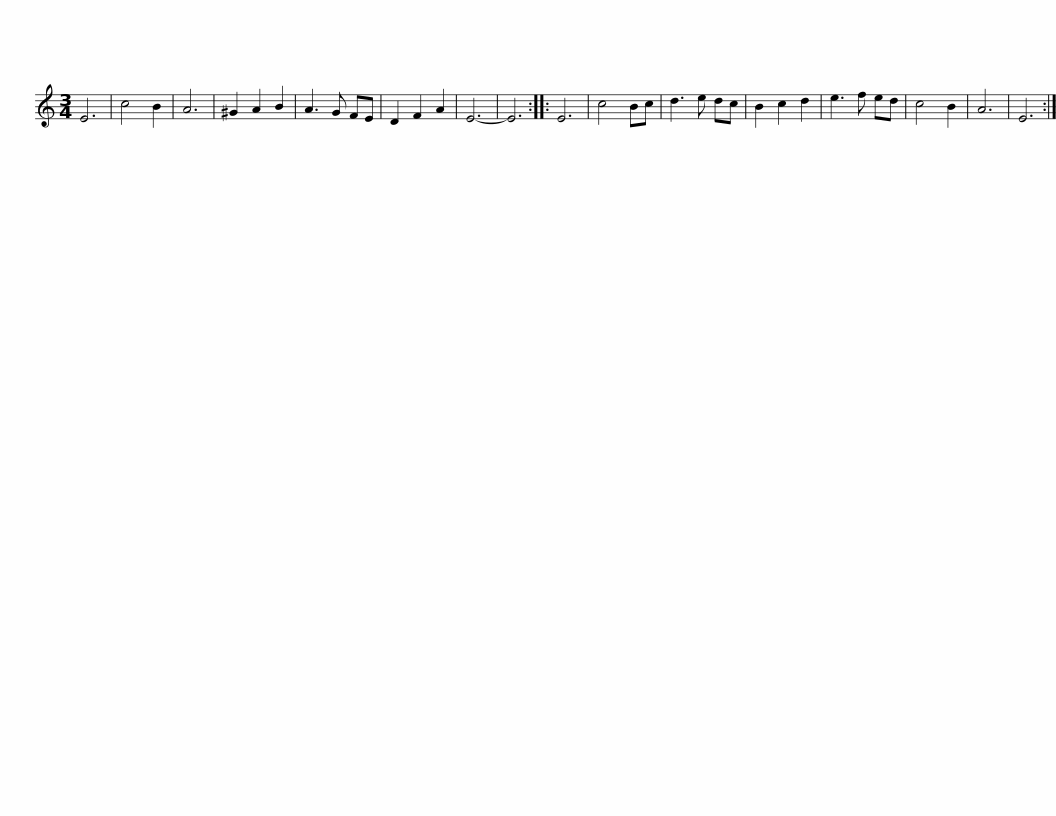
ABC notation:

X:1
L:1/8
M:3/4
I:linebreak $
K:C
V:1 treble
V:1
 E6 | c4 B2 | A6 | ^G2 A2 B2 | A3 G FE | %5
 D2 F2 A2 | E6- | E6 :: E6 | c4 Bc | %10
 d3 e dc | B2 c2 d2 | e3 f ed |$ c4 B2 | A6 | %15
 E6 :| %16
